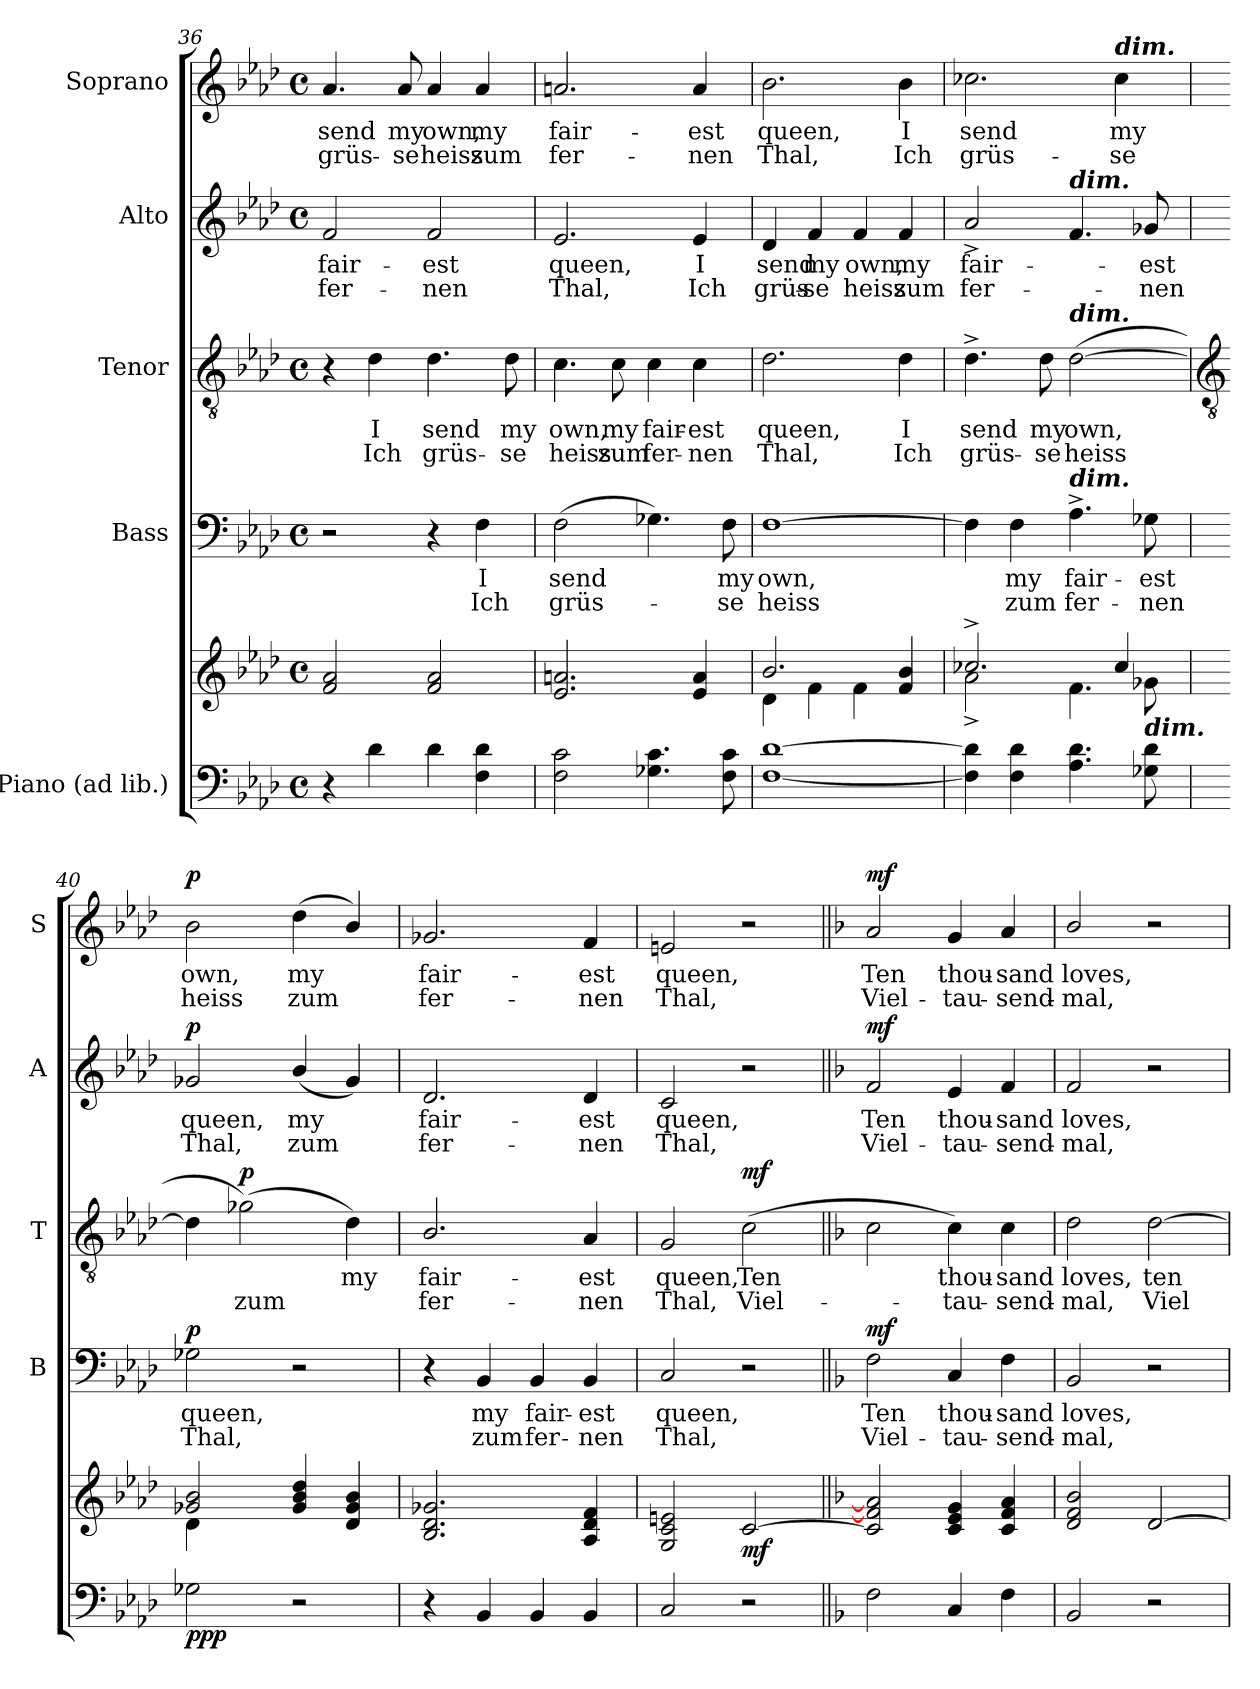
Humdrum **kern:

**kern	**kern	**dynam	**kern	**text	**text	**dynam	**kern	**text	**text	**dynam	**kern	**text	**text	**dynam	**kern	**text	**text	**dynam
*part5	*part5	*part5	*part4	*part4	*part4	*part4	*part3	*part3	*part3	*part3	*part2	*part2	*part2	*part2	*part1	*part1	*part1	*part1
*staff6	*staff5	*staff5/6	*staff4	*staff4	*staff4	*staff4	*staff3	*staff3	*staff3	*staff3	*staff2	*staff2	*staff2	*staff2	*staff1	*staff1	*staff1	*staff1
*I"Piano (ad lib.)	*	*	*I"Bass	*	*	*	*I"Tenor	*	*	*	*I"Alto	*	*	*	*I"Soprano	*	*	*
*	*	*	*I'B	*	*	*	*I'T	*	*	*	*I'A	*	*	*	*I'S	*	*	*
*clefF4	*clefG2	*	*clefF4	*	*	*	*clefGv2	*	*	*	*clefG2	*	*	*	*clefG2	*	*	*
*k[b-e-a-d-]	*k[b-e-a-d-]	*	*k[b-e-a-d-]	*	*	*	*k[b-e-a-d-]	*	*	*	*k[b-e-a-d-]	*	*	*	*k[b-e-a-d-]	*	*	*
*A-:	*A-:	*	*A-:	*	*	*	*A-:	*	*	*	*A-:	*	*	*	*A-:	*	*	*
*M4/4	*M4/4	*	*M4/4	*	*	*	*M4/4	*	*	*	*M4/4	*	*	*	*M4/4	*	*	*
*met(c)	*met(c)	*	*met(c)	*	*	*	*met(c)	*	*	*	*met(c)	*	*	*	*met(c)	*	*	*
=36	=36	=36	=36	=36	=36	=36	=36	=36	=36	=36	=36	=36	=36	=36	=36	=36	=36	=36
*	*^	*	*	*	*	*	*	*	*	*	*	*	*	*	*	*	*	*
!	!	!	!	!	!	!	!	!	!	!	!	!	!LO:LY:b	!LO:LY:b	!	!	!LO:LY:b	!LO:LY:b	!
4r	2f/ 2a-/	1ryy	.	2r	.	.	.	4r	.	.	.	2f	fair-	-fer-	.	4.a-	send	grüs-	.
!	!	!	!	!	!	!	!	!	!LO:LY:b	!LO:LY:b	!	!	!	!	!	!	!	!	!
4d-	.	.	.	.	.	.	.	4d-	I	Ich	.	.	.	.	.	.	.	.	.
!	!	!	!	!	!	!	!	!	!	!	!	!	!	!	!	!	!LO:LY:b	!LO:LY:b	!
.	.	.	.	.	.	.	.	.	.	.	.	.	.	.	.	8a-	-my	se	.
!	!	!	!	!	!	!	!	!	!LO:LY:b	!LO:LY:b	!	!	!LO:LY:b	!LO:LY:b	!	!	!LO:LY:b	!LO:LY:b	!
4d-	2f/ 2a-/	.	.	4r	.	.	.	4.d-	send	grüs-	.	2f	-est	nen	.	4a-	own,	heiss	.
!	!	!	!	!	!LO:LY:b	!LO:LY:b	!	!	!	!	!	!	!	!	!	!	!LO:LY:b	!LO:LY:b	!
4F 4d-	.	.	.	4F	I	Ich	.	.	.	.	.	.	.	.	.	4a-	my	zum	.
!	!	!	!	!	!	!	!	!	!LO:LY:b	!LO:LY:b	!	!	!	!	!	!	!	!	!
.	.	.	.	.	.	.	.	8d-	-my	se	.	.	.	.	.	.	.	.	.
=37	=37	=37	=37	=37	=37	=37	=37	=37	=37	=37	=37	=37	=37	=37	=37	=37	=37	=37	=37
!	!	!	!	!	!LO:LY:b	!LO:LY:b	!	!	!LO:LY:b	!LO:LY:b	!	!	!LO:LY:b	!LO:LY:b	!	!	!LO:LY:b	!LO:LY:b	!
2F 2c	2.e-/ 2.an/	1ryy	.	(>2F	send	grüs-	.	4.c	own,	heiss	.	2.e-	queen,	Thal,	.	2.an	fair-	-fer-	.
!	!	!	!	!	!	!	!	!	!LO:LY:b	!LO:LY:b	!	!	!	!	!	!	!	!	!
.	.	.	.	.	.	.	.	8c	my	zum	.	.	.	.	.	.	.	.	.
!	!	!	!	!	!	!	!	!	!LO:LY:b	!LO:LY:b	!	!	!	!	!	!	!	!	!
4.G-X 4.c	.	.	.	4.G-X)	.	.	.	4c	fair-	-fer-	.	.	.	.	.	.	.	.	.
!	!	!	!	!	!	!	!	!	!LO:LY:b	!LO:LY:b	!	!	!LO:LY:b	!LO:LY:b	!	!	!LO:LY:b	!LO:LY:b	!
.	4e-/ 4a/	.	.	.	.	.	.	4c	-est	nen	.	4e-	I	Ich	.	4a	-est	nen	.
!	!	!	!	!	!LO:LY:b	!LO:LY:b	!	!	!	!	!	!	!	!	!	!	!	!	!
8F 8c	.	.	.	8F	my	se	.	.	.	.	.	.	.	.	.	.	.	.	.
=38	=38	=38	=38	=38	=38	=38	=38	=38	=38	=38	=38	=38	=38	=38	=38	=38	=38	=38	=38
!	!	!	!	!	!LO:LY:b	!LO:LY:b	!	!	!LO:LY:b	!LO:LY:b	!	!	!LO:LY:b	!LO:LY:b	!	!	!LO:LY:b	!LO:LY:b	!
[1F [1d-	2.b-/	4d-\	.	[1F	own,	heiss	.	2.d-	queen,	Thal,	.	4d-	send	grüs-	.	2.b-	queen,	Thal,	.
!	!	!	!	!	!	!	!	!	!	!	!	!	!LO:LY:b	!LO:LY:b	!	!	!	!	!
.	.	4f\	.	.	.	.	.	.	.	.	.	4f	-my	se	.	.	.	.	.
!	!	!	!	!	!	!	!	!	!	!	!	!	!LO:LY:b	!LO:LY:b	!	!	!	!	!
.	.	4f\	.	.	.	.	.	.	.	.	.	4f	own,	heiss	.	.	.	.	.
!	!	!	!	!	!	!	!	!	!LO:LY:b	!LO:LY:b	!	!	!LO:LY:b	!LO:LY:b	!	!	!LO:LY:b	!LO:LY:b	!
.	4f/ 4b-/	4ryy	.	.	.	.	.	4d-	I	Ich	.	4f	my	zum	.	4b-	I	Ich	.
=39	=39	=39	=39	=39	=39	=39	=39	=39	=39	=39	=39	=39	=39	=39	=39	=39	=39	=39	=39
!	!	!	!	!	!	!	!	!	!LO:LY:b	!LO:LY:b	!	!	!LO:LY:b	!LO:LY:b	!	!	!LO:LY:b	!LO:LY:b	!
4F\] 4d-\]	2.cc-X^/	2a-^\	.	4F]	.	.	.	4.d-^	send	grüs-	.	2a-^	fair-	fer-	.	2.cc-X	send	grüs-	.
!	!	!	!	!	!LO:LY:b	!LO:LY:b	!	!	!	!	!	!	!	!	!	!	!	!	!
4F\ 4d-\	.	.	.	4F	my	zum	.	.	.	.	.	.	.	.	.	.	.	.	.
!	!	!	!	!	!	!	!	!	!LO:LY:b	!LO:LY:b	!	!	!	!	!	!	!	!	!
.	.	.	.	.	.	.	.	8d-	-my	se	.	.	.	.	.	.	.	.	.
!	!	!	!	!	!	!	!	!	!	!	!	!LO:TX:a:Bi:t=dim.	!	!	!	!	!	!	!
!	!	!	!	!	!	!	!	!LO:TX:a:Bi:t=dim.	!	!	!	!	!	!	!	!	!	!	!
!	!	!	!	!LO:TX:a:Bi:t=dim.	!	!	!	!	!	!	!	!	!	!	!	!	!	!	!
!	!	!	!	!	!LO:LY:b	!LO:LY:b	!	!	!LO:LY:b	!LO:LY:b	!	!	!	!	!	!	!	!	!
4.A- 4.d-	.	4.f\	.	4.A-^	fair-	-fer-	.	(>[2d-	own,	heiss	.	4.f	.	.	.	.	.	.	.
!	!	!	!	!	!	!	!	!	!	!	!	!	!	!	!	!LO:TX:a:Bi:t=dim.	!	!	!
!	!	!	!	!	!	!	!	!	!	!	!	!	!	!	!	!	!LO:LY:b	!LO:LY:b	!
.	4cc-/	.	.	.	.	.	.	.	.	.	.	.	.	.	.	4cc-	-my	se	.
!LO:TX:a:Bi:t=dim.	!	!	!	!	!	!	!	!	!	!	!	!	!	!	!	!	!	!	!
!	!	!	!	!	!LO:LY:b	!LO:LY:b	!	!	!	!	!	!	!LO:LY:b	!LO:LY:b	!	!	!	!	!
8G-X 8d-	.	8g-X\	.	8G-X	-est	nen	.	.	.	.	.	8g-X	est	nen	.	.	.	.	.
!!LO:LB:g=z
=40	=40	=40	=40	=40	=40	=40	=40	=40	=40	=40	=40	=40	=40	=40	=40	=40	=40	=40	=40
*	*	*	*	*	*	*	*	*clefGv2	*	*	*	*	*	*	*	*	*	*	*
!	!	!	!LO:DY:b=2	!	!LO:LY:b	!LO:LY:b	!	!	!	!	!	!	!LO:LY:b	!LO:LY:b	!	!	!LO:LY:b	!LO:LY:b	!
!	!	!	!LO:DY:n=1:b	!	!	!	!	!	!	!	!	!	!	!	!	!	!	!	!
!	!	!	!LO:DY:n=2:b	!	!	!	!LO:DY:b	!	!	!	!	!	!	!	!LO:DY:b	!	!	!	!LO:DY:b
2G-X	2g-X/ 2b-/	4d-\	p p p	2G-X	queen,	Thal,	p	4d-]	.	.	.	2g-X	queen,	Thal,	p	2b-	own,	heiss	p
!	!	!	!	!	!	!	!	!	!	!LO:LY:b	!LO:DY:b	!	!	!	!	!	!	!	!
.	.	2.ryy	.	.	.	.	.	(>2g-X)	.	zum	p	.	.	.	.	.	.	.	.
!	!	!	!	!	!	!	!	!	!	!	!	!	!LO:LY:b	!LO:LY:b	!	!	!LO:LY:b	!LO:LY:b	!
2r	4g-/ 4b-/ 4dd-/	.	.	2r	.	.	.	.	.	.	.	(<4b-/	my	zum	.	(<4dd-	my	zum	.
!	!	!	!	!	!	!	!	!	!LO:LY:b	!	!	!	!	!	!	!	!	!	!
.	4d-/ 4g-/ 4b-/	.	.	.	.	.	.	4d-)	my	.	.	4g-)	.	.	.	4b-/)	.	.	.
=41	=41	=41	=41	=41	=41	=41	=41	=41	=41	=41	=41	=41	=41	=41	=41	=41	=41	=41	=41
!	!	!	!	!	!	!	!	!	!LO:LY:b	!LO:LY:b	!	!	!LO:LY:b	!LO:LY:b	!	!	!LO:LY:b	!LO:LY:b	!
4r	2.B-/ 2.d-/ 2.g-X/	1ryy	.	4r	.	.	.	2.B-/	fair-	-fer-	.	2.d-	fair-	-fer-	.	2.g-X	fair-	-fer-	.
!	!	!	!	!	!LO:LY:b	!LO:LY:b	!	!	!	!	!	!	!	!	!	!	!	!	!
4BB-	.	.	.	4BB-	my	zum	.	.	.	.	.	.	.	.	.	.	.	.	.
!	!	!	!	!	!LO:LY:b	!LO:LY:b	!	!	!	!	!	!	!	!	!	!	!	!	!
4BB-	.	.	.	4BB-	fair-	-fer-	.	.	.	.	.	.	.	.	.	.	.	.	.
!	!	!	!	!	!LO:LY:b	!LO:LY:b	!	!	!LO:LY:b	!LO:LY:b	!	!	!LO:LY:b	!LO:LY:b	!	!	!LO:LY:b	!LO:LY:b	!
4BB-	4A-/ 4d-/ 4f/	.	.	4BB-	-est	nen	.	4A-	-est	nen	.	4d-	-est	nen	.	4f	-est	nen	.
=42	=42	=42	=42	=42	=42	=42	=42	=42	=42	=42	=42	=42	=42	=42	=42	=42	=42	=42	=42
!	!	!	!	!	!LO:LY:b	!LO:LY:b	!	!	!LO:LY:b	!LO:LY:b	!	!	!LO:LY:b	!LO:LY:b	!	!	!LO:LY:b	!LO:LY:b	!
2C	2G/ 2c/ 2en/	1ryy	.	2C	queen,	Thal,	.	2G	queen,	Thal,	.	2c	queen,	Thal,	.	2en	queen,	Thal,	.
!	!	!	!LO:DY:b	!	!	!	!	!	!LO:LY:b	!LO:LY:b	!LO:DY:b	!	!	!	!	!	!	!	!
2r	[2c/	.	mf	2r	.	.	.	(>2c	Ten	Viel-	mf	2r	.	.	.	2r	.	.	.
=43||	=43||	=43||	=43||	=43||	=43||	=43||	=43||	=43||	=43||	=43||	=43||	=43||	=43||	=43||	=43||	=43||	=43||	=43||	=43||
*k[b-]	*k[b-]	*	*	*k[b-]	*	*	*	*k[b-]	*	*	*	*k[b-]	*	*	*	*k[b-]	*	*	*
*F:	*F:	*	*	*F:	*	*	*	*F:	*	*	*	*F:	*	*	*	*F:	*	*	*
!	!	!	!LO:DY:b=2	!	!LO:LY:b	!LO:LY:b	!	!	!	!	!	!	!LO:LY:b	!LO:LY:b	!	!	!LO:LY:b	!LO:LY:b	!
!	!	!	!LO:DY:n=1:b=2	!	!	!	!LO:DY:b	!	!	!	!	!	!	!	!LO:DY:b	!	!	!	!LO:DY:b
2F	2c/] 2f/] 2a/]	1ryy	p mf	2F	Ten	Viel-	mf	2c	.	.	.	2f	Ten	Viel-	mf	2a	Ten	Viel-	mf
!	!	!	!	!	!LO:LY:b	!LO:LY:b	!	!	!LO:LY:b	!LO:LY:b	!	!	!LO:LY:b	!LO:LY:b	!	!	!LO:LY:b	!LO:LY:b	!
4C	4c/ 4e/ 4g/	.	.	4C	-thou-	-tau-	.	4c)	thou-	-tau-	.	4e	-thou-	-tau-	.	4g	-thou-	-tau-	.
!	!	!	!	!	!LO:LY:b	!LO:LY:b	!	!	!LO:LY:b	!LO:LY:b	!	!	!LO:LY:b	!LO:LY:b	!	!	!LO:LY:b	!LO:LY:b	!
4F	4c/ 4f/ 4a/	.	.	4F	-sand	send-	.	4c	-sand	send-	.	4f	-sand	send-	.	4a	-sand	send-	.
=44	=44	=44	=44	=44	=44	=44	=44	=44	=44	=44	=44	=44	=44	=44	=44	=44	=44	=44	=44
!	!	!	!	!	!LO:LY:b	!LO:LY:b	!	!	!LO:LY:b	!LO:LY:b	!	!	!LO:LY:b	!LO:LY:b	!	!	!LO:LY:b	!LO:LY:b	!
2BB-	2d/ 2f/ 2b-/	1ryy	.	2BB-	-loves,	mal,	.	2d	-loves,	mal,	.	2f	-loves,	mal,	.	2b-/	-loves,	mal,	.
!	!	!	!	!	!	!	!	!	!LO:LY:b	!LO:LY:b	!	!	!	!	!	!	!	!	!
2r	[2d/	.	.	2r	.	.	.	[2d	ten	Viel-	.	2r	.	.	.	2r	.	.	.
*	*v	*v	*	*	*	*	*	*	*	*	*	*	*	*	*	*	*	*	*
=	=	=	=	=	=	=	=	=	=	=	=	=	=	=	=	=	=	=
*-	*-	*-	*-	*-	*-	*-	*-	*-	*-	*-	*-	*-	*-	*-	*-	*-	*-	*-
